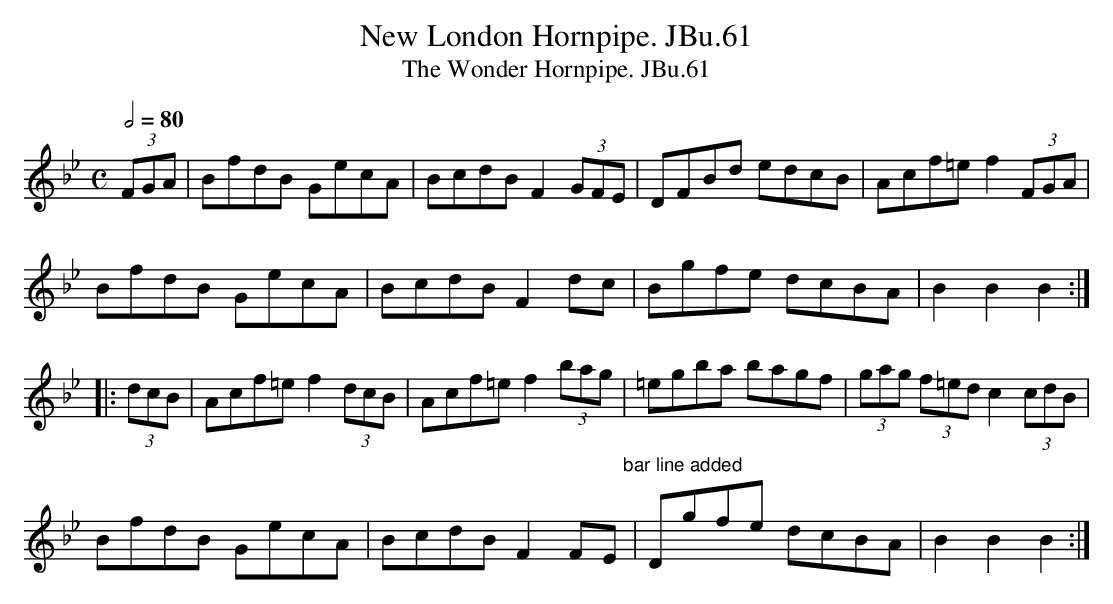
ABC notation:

X:1
T:New London Hornpipe. JBu.61
T:Wonder Hornpipe. JBu.61, The
M:C
L:1/8
Q:1/2=80
K:Bb
(3FGA|BfdB GecA|BcdBF2(3GFE|DFBd edcB|Acf=ef2(3FGA|
BfdB GecA|BcdB F2dc|Bgfe dcBA|B2B2B2l:|
|:(3dcB|Acf=ef2(3dcB|Acf=ef2(3bag|=egba bagf|(3gag (3f=edc2(3cdB|
BfdB GecA|BcdB F2FE"bar line added"|Dgfe dcBA|B2B2B2:|
